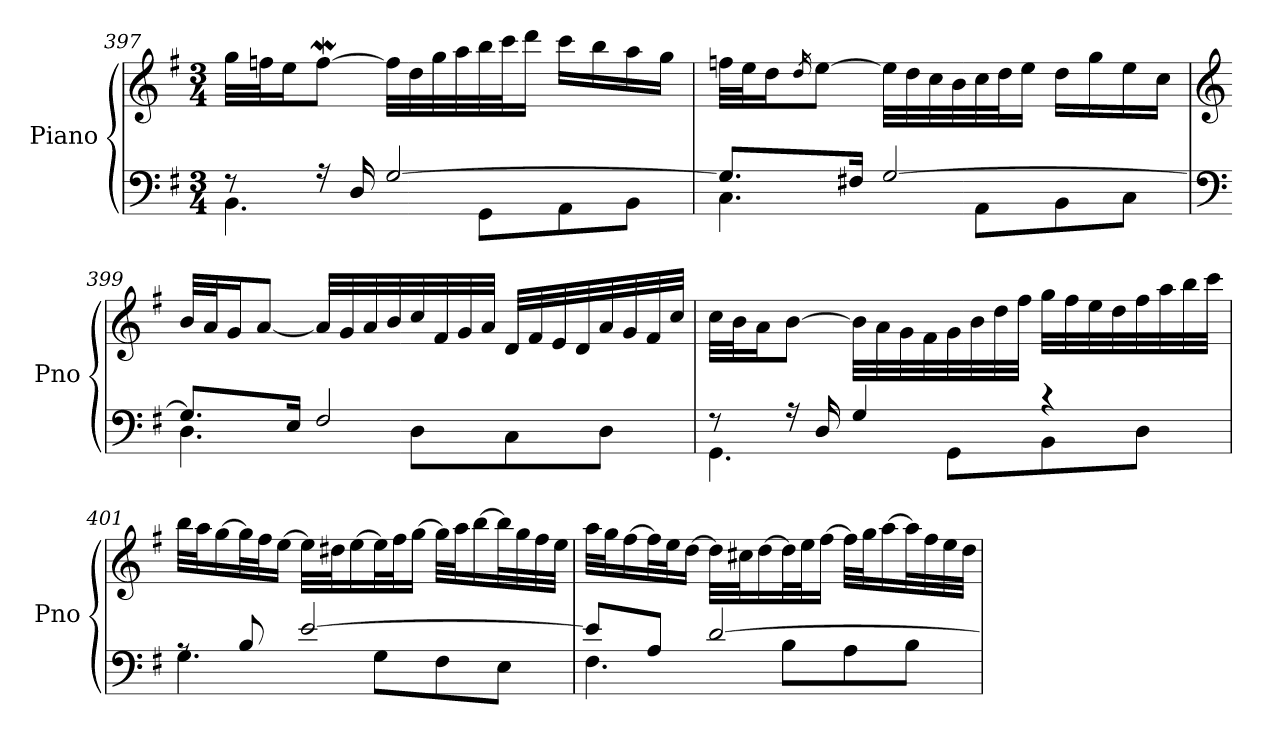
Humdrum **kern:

**kern	**kern
*part1	*part1
*staff2	*staff1
*I"Piano	*
*I'Pno	*
*clefF4	*clefG2
*k[f#]	*k[f#]
*M3/4	*M3/4
=397	=397
*^	*
8r	4.BB\	32gg\LLL
.	.	32ffn\J
.	.	16ee\J
16r	.	[8ffw\J
16D/	.	.
[2G/	.	32ff\LLL]
.	.	32dd\
.	.	32gg\
.	.	32aa\
.	8GG\L	32bb\
.	.	32ccc\J
.	.	16ddd\JJ
.	8AA\	16ccc\LL
.	.	16bb\
.	8BB\J	16aa\
.	.	16gg\JJ
=398	=398	=398
8.G/L]	4.C\	32ffn\LLL
.	.	32ee\J
.	.	16dd\J
.	.	16qdd/
.	.	[8ee\J
16F#X/Jk	.	.
[2G/	.	32ee\LLL]
.	.	32dd\
.	.	32cc\
.	.	32b\
.	8AA\L	32cc\
.	.	32dd\J
.	.	16ee\JJ
.	8BB\	16dd\LL
.	.	16gg\
.	8C\J	16ee\
.	.	16cc\JJ
!!LO:LB:g=z
=399	=399	=399
*clefF4	*	*clefG2
8.G/L]	4.D\	32b/LLL
.	.	32a/J
.	.	16g/J
.	.	[8a/J
16E/Jk	.	.
2F#/	.	32a/LLL]
.	.	32g/
.	.	32a/
.	.	32b/
.	8D\L	32cc/
.	.	32f#/
.	.	32g/
.	.	32a/JJJ
.	8C\	32d/LLL
.	.	32f#/
.	.	32e/
.	.	32d/
.	8D\J	32a/
.	.	32g/
.	.	32f#/
.	.	32cc/JJJ
=400	=400	=400
8r	4.GG\	32cc\LLL
.	.	32b\J
.	.	16a\J
16r	.	[8b\J
16D/	.	.
4G/	.	32b\LLL]
.	.	32a\
.	.	32g\
.	.	32f#\
.	8GG\L	32g\
.	.	32b\
.	.	32dd\
.	.	32ff#\JJJ
4r	8BB\	32gg\LLL
.	.	32ff#\
.	.	32ee\
.	.	32dd\
.	8D\J	32ff#\
.	.	32aa\
.	.	32bb\
.	.	32ccc\JJJ
=401	=401	=401
8rA	4.G\	32bb\LLL
.	.	32aa\J
.	.	[16gg\
8B/	.	32gg\L]
.	.	32ff#\J
.	.	[16ee\JJ
[2e/	.	32ee\LLL]
.	.	32dd#X\J
.	.	[16ee\
.	8G\L	32ee\L]
.	.	32ff#\J
.	.	[16gg\JJ
.	8F#\	32gg\LLL]
.	.	32aa\J
.	.	[16bb\
.	8E\J	32bb\L]
.	.	32gg\
.	.	32ff#\
.	.	32ee\JJJ
!!LO:LB:g=z
=402	=402	=402
8e/L]	4.F#\	32aa\LLL
.	.	32gg\J
.	.	[16ff#\
8A/J	.	32ff#\L]
.	.	32ee\J
.	.	[16dd\JJ
[2d/	.	32dd\LLL]
.	.	32cc#X\J
.	.	[16dd\
.	8B\L	32dd\L]
.	.	32ee\J
.	.	[16ff#\JJ
.	8A\	32ff#\LLL]
.	.	32gg\J
.	.	[16aa\
.	8B\J	32aa\L]
.	.	32ff#\
.	.	32ee\
.	.	32dd\JJJ
*v	*v	*
=	=
*-	*-
